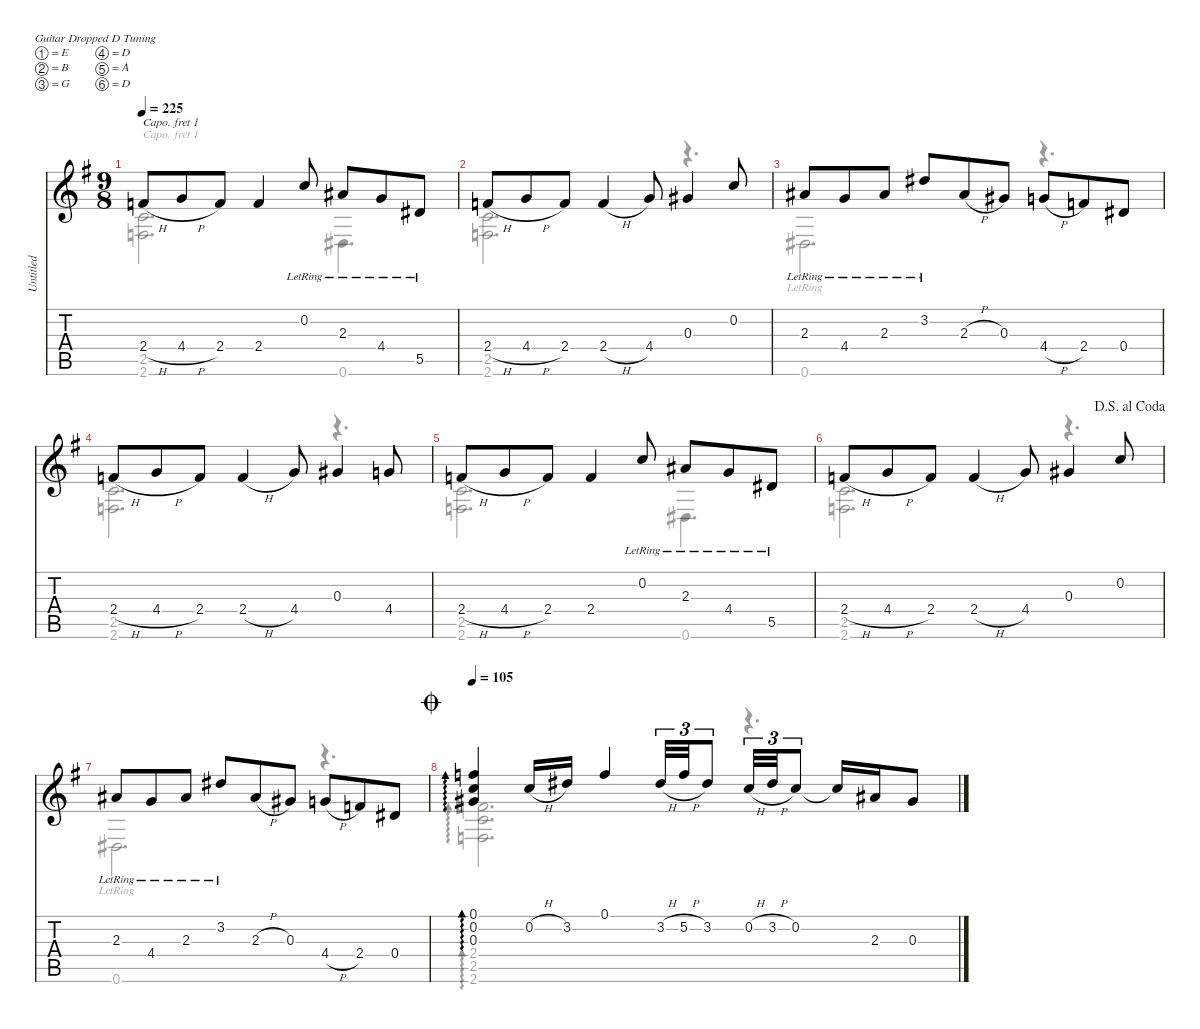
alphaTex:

\defaultSystemsLayout 4
\hideDynamics
\bracketExtendMode nobrackets
\otherSystemsTrackNameOrientation horizontal
\track ("Untitled" "Untitled") {instrument acousticguitarnylon}
\staff {score tabs}
\capo 1
\tuning (E4 B3 G3 D3 A2 D2)
\voice
\ts (9 8)
\tempo 225
\clef g2
\ks eminor
2.4{h acc forcenatural}.8{dy mf beam Up} 4.4{h acc forcenatural}.8{beam Up} 2.4{acc forcenatural}.8{beam Up} 2.4{acc forcenatural}.4{beam Up} 0.2{lr acc forcenatural}.8{beam Up} 2.3{lr acc #}.8{beam Up} 4.4{lr acc forcenatural}.8{beam Up} 5.5{lr acc #}.8{beam Up} |
2.4{h acc forcenatural}.8{beam Up} 4.4{h acc forcenatural}.8{beam Up} 2.4{acc forcenatural}.8{beam Up} 2.4{h acc forcenatural}.4{beam Up} 4.4{acc forcenatural}.8{beam Up} 0.3{acc #}.4{beam Up} 0.2{acc forcenatural}.8{beam Up} |
2.3{lr acc #}.8{beam Up} 4.4{lr acc forcenatural}.8{beam Up} 2.3{lr acc #}.8{beam Up} 3.2{lr acc #}.8{beam Up} 2.3{h acc #}.8{beam Up} 0.3{acc #}.8{beam Up} 4.4{h acc forcenatural}.8{beam Up} 2.4{acc forcenatural}.8{beam Up} 0.4{acc #}.8{beam Up} |
2.4{h acc forcenatural}.8{beam Up} 4.4{h acc forcenatural}.8{beam Up} 2.4{acc forcenatural}.8{beam Up} 2.4{h acc forcenatural}.4{beam Up} 4.4{acc forcenatural}.8{beam Up} 0.3{acc #}.4{beam Up} 4.4{acc forcenatural}.8{beam Up} |
2.4{h acc forcenatural}.8{beam Up} 4.4{h acc forcenatural}.8{beam Up} 2.4{acc forcenatural}.8{beam Up} 2.4{acc forcenatural}.4{beam Up} 0.2{lr acc forcenatural}.8{beam Up} 2.3{lr acc #}.8{beam Up} 4.4{lr acc forcenatural}.8{beam Up} 5.5{lr acc #}.8{beam Up} |
\jump dalsegnoalcoda
2.4{h acc forcenatural}.8{beam Up} 4.4{h acc forcenatural}.8{beam Up} 2.4{acc forcenatural}.8{beam Up} 2.4{h acc forcenatural}.4{beam Up} 4.4{acc forcenatural}.8{beam Up} 0.3{acc #}.4{beam Up} 0.2{acc forcenatural}.8{beam Up} |
2.3{lr acc #}.8{beam Up} 4.4{lr acc forcenatural}.8{beam Up} 2.3{lr acc #}.8{beam Up} 3.2{lr acc #}.8{beam Up} 2.3{h acc #}.8{beam Up} 0.3{acc #}.8{beam Up} 4.4{h acc forcenatural}.8{beam Up} 2.4{acc forcenatural}.8{beam Up} 0.4{acc #}.8{beam Up} |
\jump coda
\tempo 105
(0.1{acc forcenatural} 0.2{acc forcenatural} 0.3{acc #}).4{ad 0 beam Up} 0.2{h acc forcenatural}.16{beam Up} 3.2{acc #}.16{beam Up} 0.1{acc forcenatural}.4{beam Up} 3.2{h acc #}.32{tu (3 2) beam Up} 5.2{h acc forcenatural}.32{tu (3 2) beam Up} 3.2{acc #}.8{tu (3 2) beam Up} 0.2{h acc forcenatural}.32{tu (3 2) beam Up} 3.2{h acc #}.32{tu (3 2) beam Up} 0.2{acc forcenatural}.8{tu (3 2) beam Up} 0.2{t acc forcenatural}.16{beam Up} 2.3{acc #}.16{beam Up} 0.3{acc #}.8{beam Up}
\voice
\clef g2
\ottava regular
\simile none
\ks eminor
(2.5{acc forcenatural} 2.6{acc forcenatural}).2{d dy mf beam Down} 0.6{acc #}.4{d beam Down} |
(2.5{acc forcenatural} 2.6{acc forcenatural}).2{d beam Down} r.4{d beam Down} |
0.6{lr acc #}.2{d beam Down} r.4{d beam Down} |
(2.5{acc forcenatural} 2.6{acc forcenatural}).2{d beam Down} r.4{d beam Down} |
(2.5{acc forcenatural} 2.6{acc forcenatural}).2{d beam Down} 0.6{acc #}.4{d beam Down} |
(2.5{acc forcenatural} 2.6{acc forcenatural}).2{d beam Down} r.4{d beam Down} |
0.6{lr acc #}.2{d beam Down} r.4{d beam Down} |
(2.4{acc forcenatural} 2.5{acc forcenatural} 2.6{acc forcenatural}).2{d ad 0 beam Down} r.4{d beam Down}
